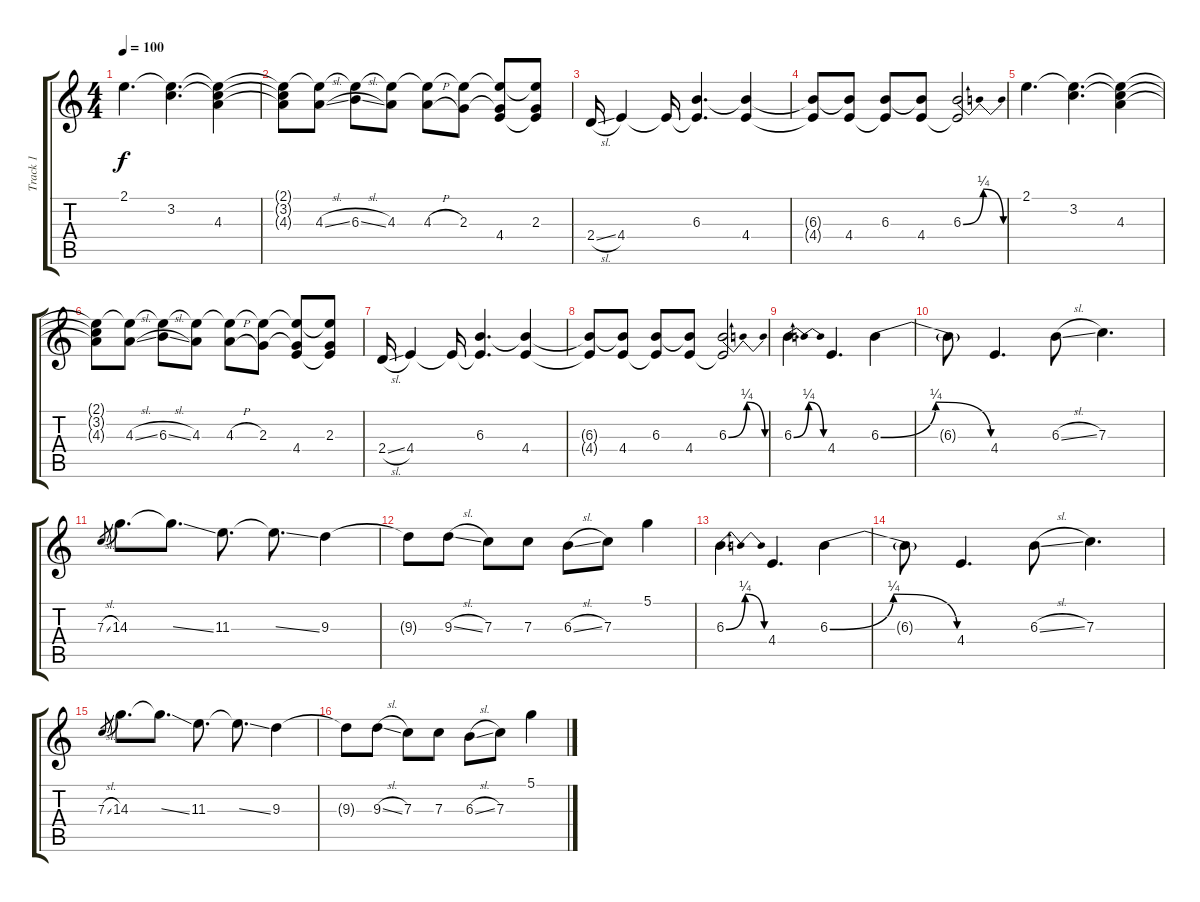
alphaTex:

\track ("Track 1" "Track 1") {instrument electricguitarjazz}
\staff {score tabs}
\tuning (D4 A3 F3 C3 G2 C2) {hide}
\ts (4 4)
\tempo 100
\clef g2
\ks c
2.1.4{d dy f} (2.1{t} 3.2).4{d} (2.1{t} 3.2{t} 4.3).4 |
(2.1{t} 3.2{t} 4.3{t}).8 (2.1{t} 4.3{sl}).8 (2.1{t} 6.3{sl}).8 (2.1{t} 4.3).8 (2.1{t} 4.3{h}).8 (2.1{t} 2.3).8 (2.1{t} 2.3{t} 4.4).8 (2.1{t} 2.3 4.4{t}).8 |
2.4{sl}.16 4.4.4 4.4{t}.16 (6.3 4.4{t}).4{d} (6.3{t} 4.4).4 |
(6.3{t} 4.4{t}).8 (6.3{t} 4.4).8 (6.3 4.4{t}).8 (6.3{t} 4.4).8 (6.3{be (bendrelease 0 0 30 1 30 1 60 0)} 4.4{t}).2 |
2.1.4{d} (2.1{t} 3.2).4{d} (2.1{t} 3.2{t} 4.3).4 |
(2.1{t} 3.2{t} 4.3{t}).8 (2.1{t} 4.3{sl}).8 (2.1{t} 6.3{sl}).8 (2.1{t} 4.3).8 (2.1{t} 4.3{h}).8 (2.1{t} 2.3).8 (2.1{t} 2.3{t} 4.4).8 (2.1{t} 2.3 4.4{t}).8 |
2.4{sl}.16 4.4.4 4.4{t}.16 (6.3 4.4{t}).4{d} (6.3{t} 4.4).4 |
(6.3{t} 4.4{t}).8 (6.3{t} 4.4).8 (6.3 4.4{t}).8 (6.3{t} 4.4).8 (6.3{be (bendrelease 0 0 30 1 30 1 60 0)} 4.4{t}).2 |
6.3{be (bendrelease 0 0 30 1 30 1 60 0)}.4{d} 4.4.4{d} 6.3{be (bendrelease 0 0 30 1 30 1 60 0)}.4 |
6.3{t}.8 4.4.4{d} 6.3{sl}.8 7.3.4{d} |
7.3{sl}.8{gr} 14.3.8{d} 14.3{ss t}.8{d} 11.3.8{d} 11.3{ss t}.8{d} 9.3.4 |
9.3{t}.8 9.3{sl}.8 7.3.8 7.3.8 6.3{sl}.8 7.3.8 5.1.4 |
6.3{be (bendrelease 0 0 30 1 30 1 60 0)}.4{d} 4.4.4{d} 6.3{be (bendrelease 0 0 30 1 30 1 60 0)}.4 |
6.3{t}.8 4.4.4{d} 6.3{sl}.8 7.3.4{d} |
7.3{sl}.8{gr} 14.3.8{d} 14.3{ss t}.8{d} 11.3.8{d} 11.3{ss t}.8{d} 9.3.4 |
9.3{t}.8 9.3{sl}.8 7.3.8 7.3.8 6.3{sl}.8 7.3.8 5.1.4
